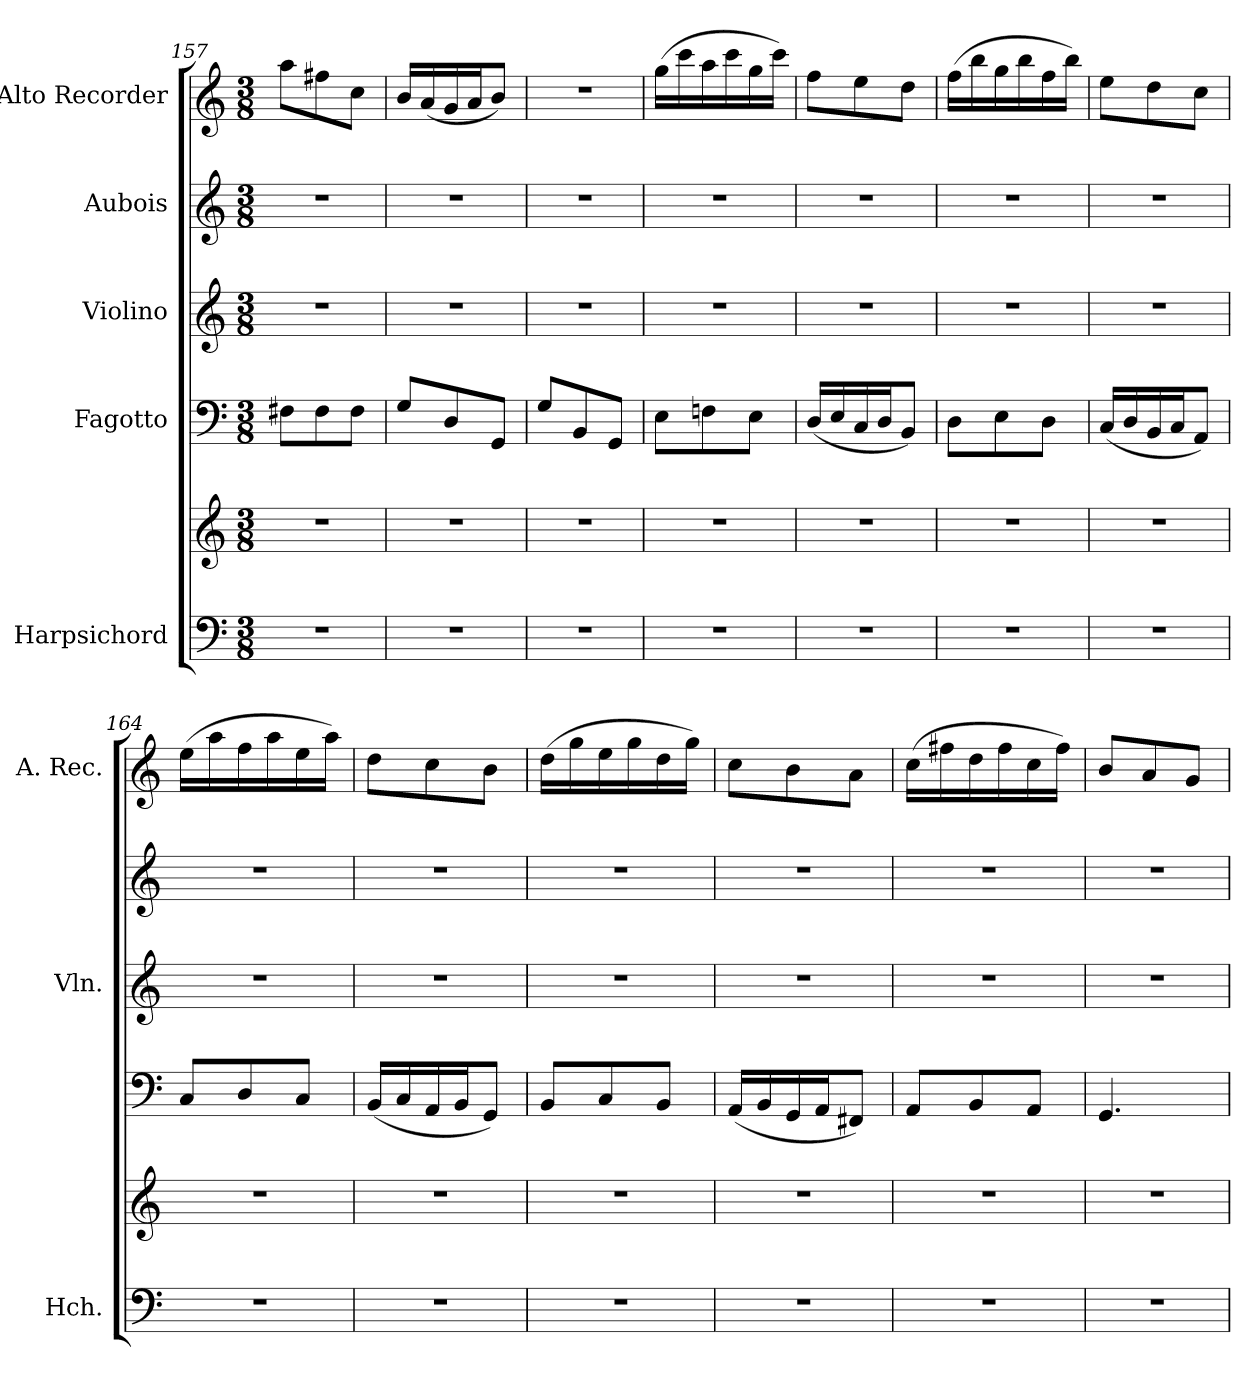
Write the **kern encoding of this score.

**kern	**kern	**kern	**kern	**kern	**kern
*part5	*part5	*part4	*part3	*part2	*part1
*staff6	*staff5	*staff4	*staff3	*staff2	*staff1
*I"Harpsichord	*	*I"Fagotto	*I"Violino	*I"Aubois	*I"Alto Recorder
*I'Hch.	*	*	*I'Vln.	*	*I'A. Rec.
*clefF4	*clefG2	*clefF4	*clefG2	*clefG2	*clefG2
*k[]	*k[]	*k[]	*k[]	*k[]	*k[]
*M3/8	*M3/8	*M3/8	*M3/8	*M3/8	*M3/8
=157	=157	=157	=157	=157	=157
4.r	4.r	8F#X\L	4.r	4.r	8aa\L
.	.	8F#\	.	.	8ff#X\
.	.	8F#\J	.	.	8cc\J
=158	=158	=158	=158	=158	=158
4.r	4.r	8G/L	4.r	4.r	16b/LL
.	.	.	.	.	(16a/
.	.	8D/	.	.	16g/
.	.	.	.	.	16a/J
.	.	8GG/J	.	.	8b/J)
=159	=159	=159	=159	=159	=159
4.r	4.r	8G/L	4.r	4.r	4.r
.	.	8BB/	.	.	.
.	.	8GG/J	.	.	.
=160	=160	=160	=160	=160	=160
4.r	4.r	8E\L	4.r	4.r	(16gg\LL
.	.	.	.	.	16ccc\
.	.	8Fn\	.	.	16aa\
.	.	.	.	.	16ccc\
.	.	8E\J	.	.	16gg\
.	.	.	.	.	16ccc\JJ)
=161	=161	=161	=161	=161	=161
4.r	4.r	(16D/LL	4.r	4.r	8ff\L
.	.	16E/	.	.	.
.	.	16C/	.	.	8ee\
.	.	16D/J	.	.	.
.	.	8BB/J)	.	.	8dd\J
=162	=162	=162	=162	=162	=162
4.r	4.r	8D\L	4.r	4.r	(16ff\LL
.	.	.	.	.	16bb\
.	.	8E\	.	.	16gg\
.	.	.	.	.	16bb\
.	.	8D\J	.	.	16ff\
.	.	.	.	.	16bb\JJ)
=163	=163	=163	=163	=163	=163
4.r	4.r	(16C/LL	4.r	4.r	8ee\L
.	.	16D/	.	.	.
.	.	16BB/	.	.	8dd\
.	.	16C/J	.	.	.
.	.	8AA/J)	.	.	8cc\J
=164	=164	=164	=164	=164	=164
4.r	4.r	8C/L	4.r	4.r	(16ee\LL
.	.	.	.	.	16aa\
.	.	8D/	.	.	16ff\
.	.	.	.	.	16aa\
.	.	8C/J	.	.	16ee\
.	.	.	.	.	16aa\JJ)
=165	=165	=165	=165	=165	=165
4.r	4.r	(16BB/LL	4.r	4.r	8dd\L
.	.	16C/	.	.	.
.	.	16AA/	.	.	8cc\
.	.	16BB/J	.	.	.
.	.	8GG/J)	.	.	8b\J
=166	=166	=166	=166	=166	=166
4.r	4.r	8BB/L	4.r	4.r	(16dd\LL
.	.	.	.	.	16gg\
.	.	8C/	.	.	16ee\
.	.	.	.	.	16gg\
.	.	8BB/J	.	.	16dd\
.	.	.	.	.	16gg\JJ)
=167	=167	=167	=167	=167	=167
4.r	4.r	(16AA/LL	4.r	4.r	8cc\L
.	.	16BB/	.	.	.
.	.	16GG/	.	.	8b\
.	.	16AA/J	.	.	.
.	.	8FF#X/J)	.	.	8a\J
!!LO:PB:g=z
=168	=168	=168	=168	=168	=168
4.r	4.r	8AA/L	4.r	4.r	(16cc\LL
.	.	.	.	.	16ff#X\
.	.	8BB/	.	.	16dd\
.	.	.	.	.	16ff#\
.	.	8AA/J	.	.	16cc\
.	.	.	.	.	16ff#\JJ)
=169	=169	=169	=169	=169	=169
4.r	4.r	4.GG/	4.r	4.r	8b/L
.	.	.	.	.	8a/
.	.	.	.	.	8g/J
=	=	=	=	=	=
*-	*-	*-	*-	*-	*-
